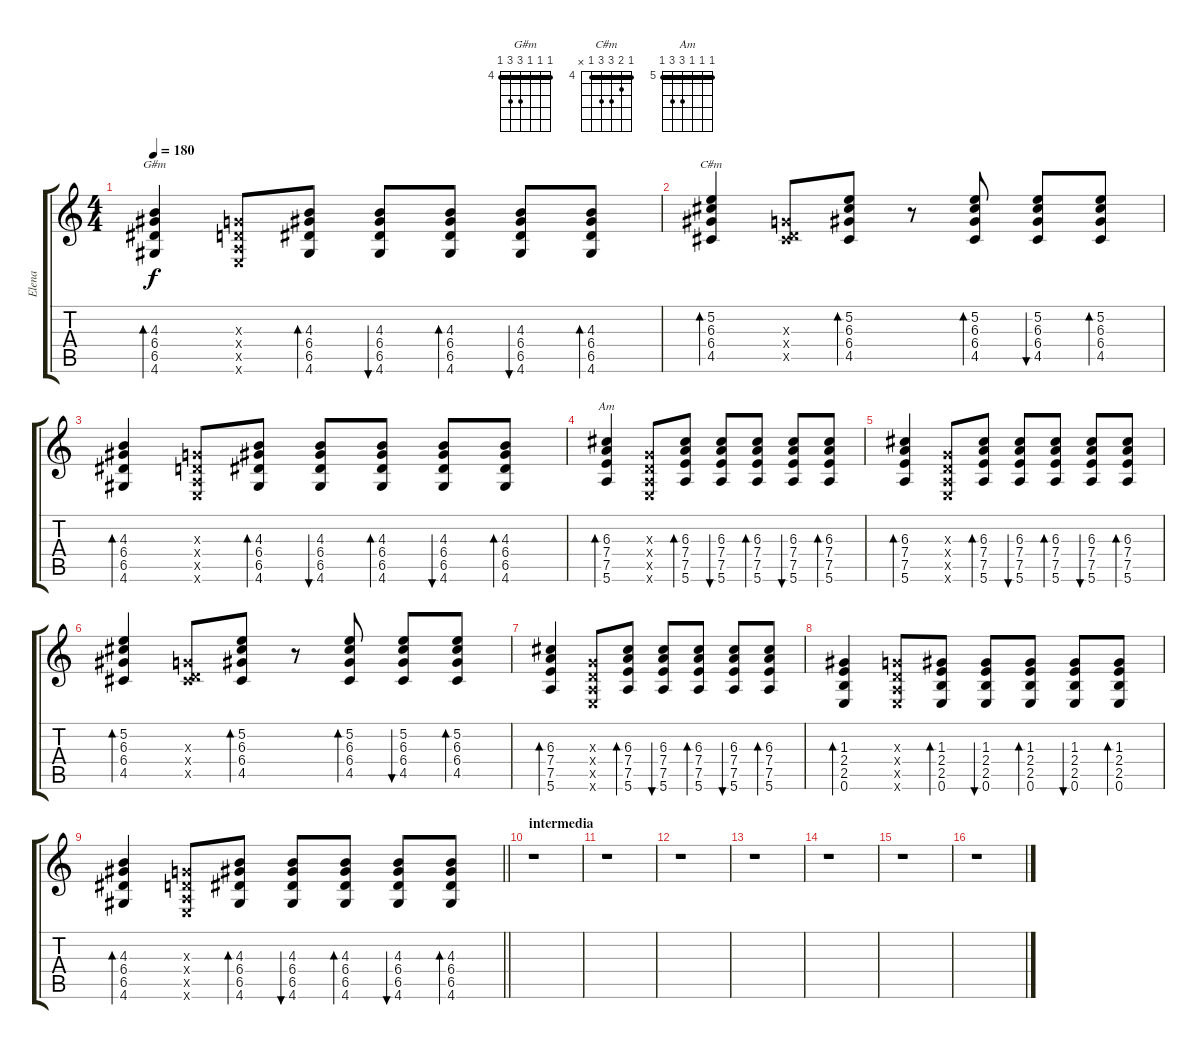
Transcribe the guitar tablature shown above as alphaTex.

\track ("Elena" "Elena") {instrument acousticguitarsteel}
\staff {score tabs}
\tuning (E4 B3 G3 D3 A2 E2) {hide}
\chord ("G#m" 4 4 4 6 6 4) {firstfret 4 barre 4}
\chord ("C#m" 4 5 6 6 4 x) {firstfret 4 barre 4}
\chord ("Am" 5 5 5 7 7 5) {firstfret 5 barre 5}
\ts (4 4)
\tempo 180
\clef g2
\ks c
(4.3 6.4 6.5 4.6).4{bd 120 ch "G#m" dy f} (0.3{x} 0.4{x} 0.5{x} 0.6{x}).8 (4.3 6.4 6.5 4.6).8{bd 120} (4.3 6.4 6.5 4.6).8{bu 120} (4.3 6.4 6.5 4.6).8{bd 120} (4.3 6.4 6.5 4.6).8{bu 120} (4.3 6.4 6.5 4.6).8{bd 120} |
(5.2 6.3 6.4 4.5).4{bd 120 ch "C#m"} (0.3{x} 0.4{x} 4.5{x}).8 (5.2 6.3 6.4 4.5).8{bd 120} r.8 (5.2 6.3 6.4 4.5).8{bd 120} (5.2 6.3 6.4 4.5).8{bu 120} (5.2 6.3 6.4 4.5).8{bd 120} |
(4.3 6.4 6.5 4.6).4{bd 120} (0.3{x} 0.4{x} 0.5{x} 0.6{x}).8 (4.3 6.4 6.5 4.6).8{bd 120} (4.3 6.4 6.5 4.6).8{bu 120} (4.3 6.4 6.5 4.6).8{bd 120} (4.3 6.4 6.5 4.6).8{bu 120} (4.3 6.4 6.5 4.6).8{bd 120} |
(6.3 7.4 7.5 5.6).4{bd 120 ch "Am"} (0.3{x} 0.4{x} 0.5{x} 0.6{x}).8 (6.3 7.4 7.5 5.6).8{bd 120} (6.3 7.4 7.5 5.6).8{bu 120} (6.3 7.4 7.5 5.6).8{bd 120} (6.3 7.4 7.5 5.6).8{bu 120} (6.3 7.4 7.5 5.6).8{bd 120} |
(6.3 7.4 7.5 5.6).4{bd 120} (0.3{x} 0.4{x} 0.5{x} 0.6{x}).8 (6.3 7.4 7.5 5.6).8{bd 120} (6.3 7.4 7.5 5.6).8{bu 120} (6.3 7.4 7.5 5.6).8{bd 120} (6.3 7.4 7.5 5.6).8{bu 120} (6.3 7.4 7.5 5.6).8{bd 120} |
(5.2 6.3 6.4 4.5).4{bd 120} (0.3{x} 0.4{x} 4.5{x}).8 (5.2 6.3 6.4 4.5).8{bd 120} r.8 (5.2 6.3 6.4 4.5).8{bd 120} (5.2 6.3 6.4 4.5).8{bu 120} (5.2 6.3 6.4 4.5).8{bd 120} |
(6.3 7.4 7.5 5.6).4{bd 120} (0.3{x} 0.4{x} 0.5{x} 0.6{x}).8 (6.3 7.4 7.5 5.6).8{bd 120} (6.3 7.4 7.5 5.6).8{bu 120} (6.3 7.4 7.5 5.6).8{bd 120} (6.3 7.4 7.5 5.6).8{bu 120} (6.3 7.4 7.5 5.6).8{bd 120} |
(1.3 2.4 2.5 0.6).4{bd 120} (0.3{x} 0.4{x} 0.5{x} 0.6{x}).8 (1.3 2.4 2.5 0.6).8{bd 120} (1.3 2.4 2.5 0.6).8{bu 120} (1.3 2.4 2.5 0.6).8{bd 120} (1.3 2.4 2.5 0.6).8{bu 120} (1.3 2.4 2.5 0.6).8{bd 120} |
\barLineRight lightlight
(4.3 6.4 6.5 4.6).4{bd 120} (0.3{x} 0.4{x} 0.5{x} 0.6{x}).8 (4.3 6.4 6.5 4.6).8{bd 120} (4.3 6.4 6.5 4.6).8{bu 120} (4.3 6.4 6.5 4.6).8{bd 120} (4.3 6.4 6.5 4.6).8{bu 120} (4.3 6.4 6.5 4.6).8{bd 120} |
\section ("" "intermedia")
r.1 |
r.1 |
r.1 |
r.1 |
r.1 |
r.1 |
r.1
